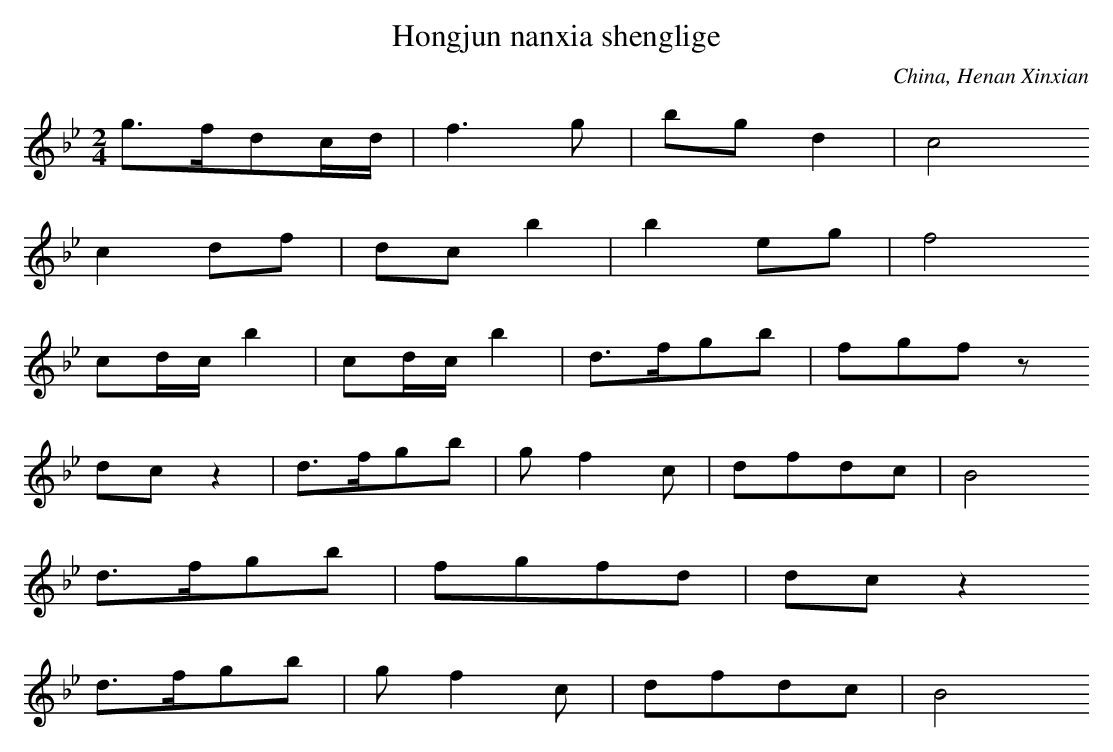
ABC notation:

X:1
T: Hongjun nanxia shenglige
O: China, Henan Xinxian
M: 2/4
L: 1/16
K: Bb
g3fd2cd | f6g2 | b2g2d4 | c8
c4d2f2 | d2c2b4 | b4e2g2 | f8
c2dcb4 | c2dcb4 | d3fg2b2 | f2g2f2z2
d2c2z4 | d3fg2b2 | g2f4c2 | d2f2d2c2 | B8
d3fg2b2 | f2g2f2d2 | d2c2z4
d3fg2b2 | g2f4c2 | d2f2d2c2 | B8
